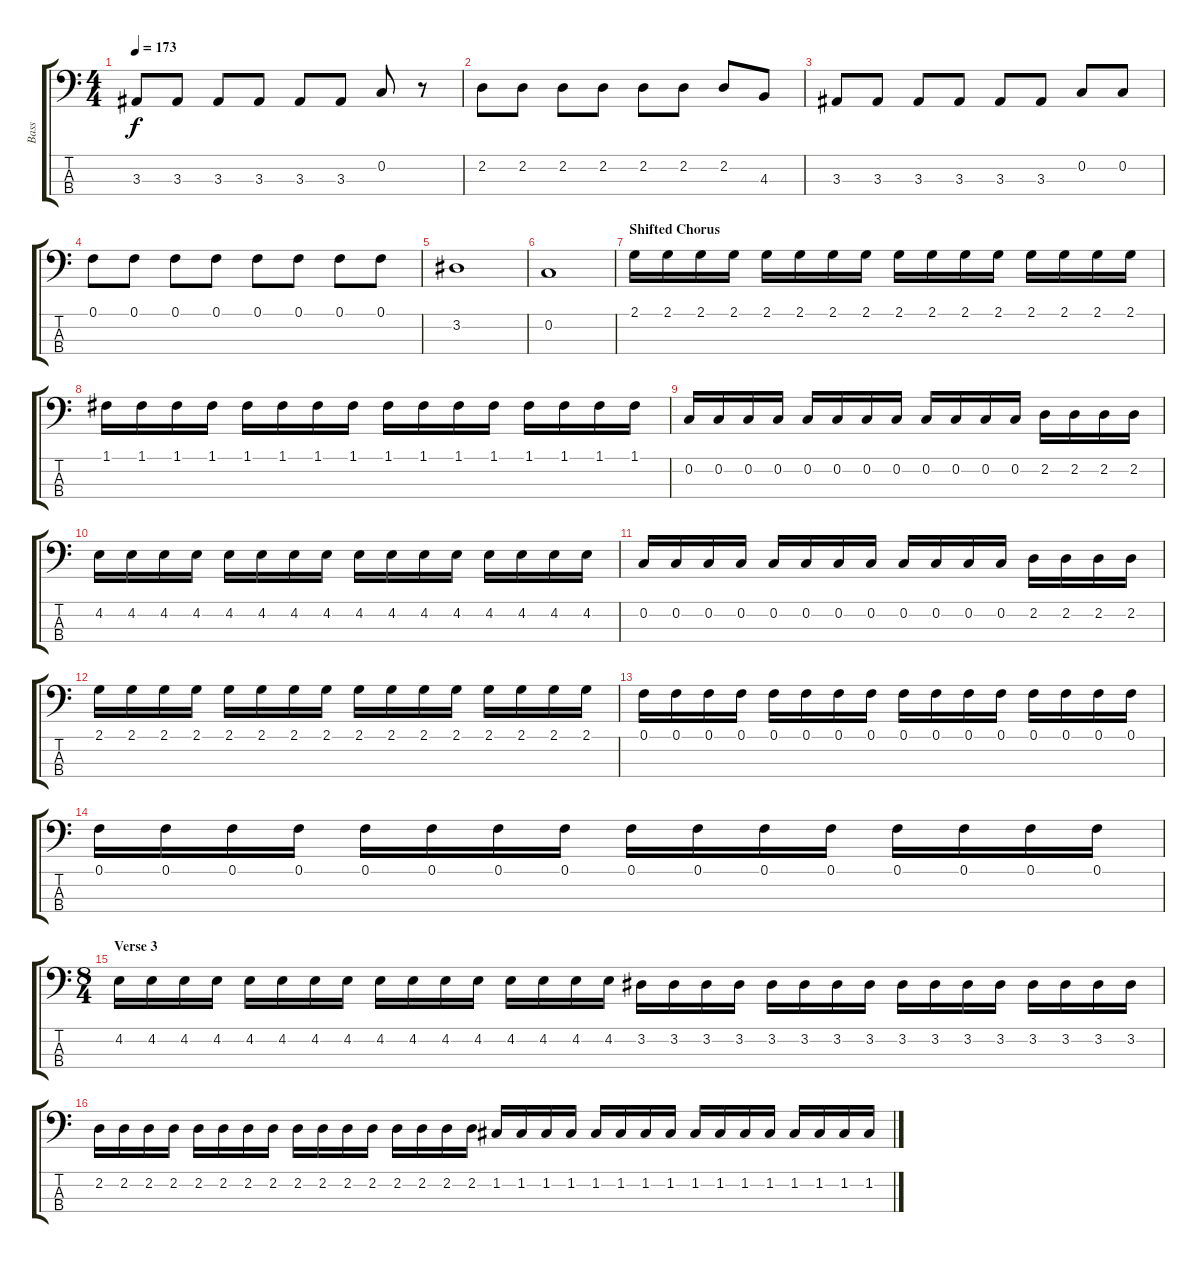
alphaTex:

\track ("Bass" "Bass") {instrument electricbassfinger}
\staff {score tabs}
\tuning (F2 C2 G1 D1) {hide}
\ts (4 4)
\tempo 173
\clef f4
\ks c
3.3.8{dy f} 3.3.8 3.3.8 3.3.8 3.3.8 3.3.8 0.2.8 r.8 |
2.2.8 2.2.8 2.2.8 2.2.8 2.2.8 2.2.8 2.2.8 4.3.8 |
3.3.8 3.3.8 3.3.8 3.3.8 3.3.8 3.3.8 0.2.8 0.2.8 |
0.1.8 0.1.8 0.1.8 0.1.8 0.1.8 0.1.8 0.1.8 0.1.8 |
3.2.1 |
0.2.1 |
\section ("" "Shifted Chorus")
2.1.16 2.1.16 2.1.16 2.1.16 2.1.16 2.1.16 2.1.16 2.1.16 2.1.16 2.1.16 2.1.16 2.1.16 2.1.16 2.1.16 2.1.16 2.1.16 |
1.1.16 1.1.16 1.1.16 1.1.16 1.1.16 1.1.16 1.1.16 1.1.16 1.1.16 1.1.16 1.1.16 1.1.16 1.1.16 1.1.16 1.1.16 1.1.16 |
0.2.16 0.2.16 0.2.16 0.2.16 0.2.16 0.2.16 0.2.16 0.2.16 0.2.16 0.2.16 0.2.16 0.2.16 2.2.16 2.2.16 2.2.16 2.2.16 |
4.2.16 4.2.16 4.2.16 4.2.16 4.2.16 4.2.16 4.2.16 4.2.16 4.2.16 4.2.16 4.2.16 4.2.16 4.2.16 4.2.16 4.2.16 4.2.16 |
0.2.16 0.2.16 0.2.16 0.2.16 0.2.16 0.2.16 0.2.16 0.2.16 0.2.16 0.2.16 0.2.16 0.2.16 2.2.16 2.2.16 2.2.16 2.2.16 |
2.1.16 2.1.16 2.1.16 2.1.16 2.1.16 2.1.16 2.1.16 2.1.16 2.1.16 2.1.16 2.1.16 2.1.16 2.1.16 2.1.16 2.1.16 2.1.16 |
0.1.16 0.1.16 0.1.16 0.1.16 0.1.16 0.1.16 0.1.16 0.1.16 0.1.16 0.1.16 0.1.16 0.1.16 0.1.16 0.1.16 0.1.16 0.1.16 |
0.1.16 0.1.16 0.1.16 0.1.16 0.1.16 0.1.16 0.1.16 0.1.16 0.1.16 0.1.16 0.1.16 0.1.16 0.1.16 0.1.16 0.1.16 0.1.16 |
\ts (8 4)
\section ("" "Verse 3")
4.2.16 4.2.16 4.2.16 4.2.16 4.2.16 4.2.16 4.2.16 4.2.16 4.2.16 4.2.16 4.2.16 4.2.16 4.2.16 4.2.16 4.2.16 4.2.16 3.2.16 3.2.16 3.2.16 3.2.16 3.2.16 3.2.16 3.2.16 3.2.16 3.2.16 3.2.16 3.2.16 3.2.16 3.2.16 3.2.16 3.2.16 3.2.16 |
2.2.16 2.2.16 2.2.16 2.2.16 2.2.16 2.2.16 2.2.16 2.2.16 2.2.16 2.2.16 2.2.16 2.2.16 2.2.16 2.2.16 2.2.16 2.2.16 1.2.16 1.2.16 1.2.16 1.2.16 1.2.16 1.2.16 1.2.16 1.2.16 1.2.16 1.2.16 1.2.16 1.2.16 1.2.16 1.2.16 1.2.16 1.2.16
